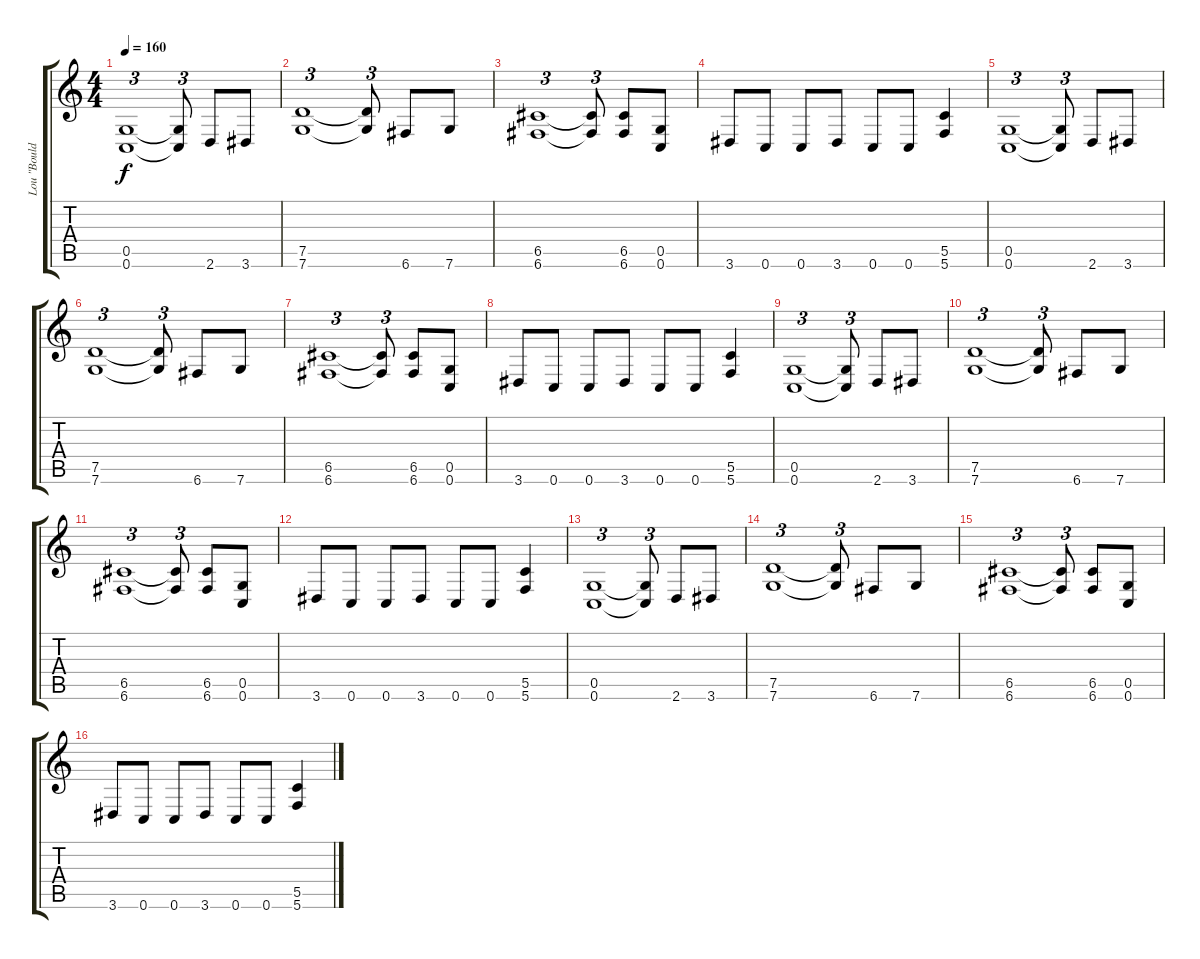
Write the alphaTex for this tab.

\track ("Lou \"Boulder\" Richards" "Lou \"Bould") {instrument overdrivenguitar}
\staff {score tabs}
\tuning (D4 A3 F3 C3 G2 C2) {hide}
\ts (4 4)
\tempo 160
\clef g2
\ks c
(0.5 0.6).1{tu (3 2) dy f} (0.5{t} 0.6{t}).8{tu (3 2)} 2.6.8 3.6.8 |
(7.5 7.6).1{tu (3 2)} (7.5{t} 7.6{t}).8{tu (3 2)} 6.6.8 7.6.8 |
(6.5 6.6).1{tu (3 2)} (6.5{t} 6.6{t}).8{tu (3 2)} (6.5 6.6).8 (0.5 0.6).8 |
3.6.8 0.6.8 0.6.8 3.6.8 0.6.8 0.6.8 (5.5 5.6).4 |
(0.5 0.6).1{tu (3 2)} (0.5{t} 0.6{t}).8{tu (3 2)} 2.6.8 3.6.8 |
(7.5 7.6).1{tu (3 2)} (7.5{t} 7.6{t}).8{tu (3 2)} 6.6.8 7.6.8 |
(6.5 6.6).1{tu (3 2)} (6.5{t} 6.6{t}).8{tu (3 2)} (6.5 6.6).8 (0.5 0.6).8 |
3.6.8 0.6.8 0.6.8 3.6.8 0.6.8 0.6.8 (5.5 5.6).4 |
(0.5 0.6).1{tu (3 2)} (0.5{t} 0.6{t}).8{tu (3 2)} 2.6.8 3.6.8 |
(7.5 7.6).1{tu (3 2)} (7.5{t} 7.6{t}).8{tu (3 2)} 6.6.8 7.6.8 |
(6.5 6.6).1{tu (3 2)} (6.5{t} 6.6{t}).8{tu (3 2)} (6.5 6.6).8 (0.5 0.6).8 |
3.6.8 0.6.8 0.6.8 3.6.8 0.6.8 0.6.8 (5.5 5.6).4 |
(0.5 0.6).1{tu (3 2)} (0.5{t} 0.6{t}).8{tu (3 2)} 2.6.8 3.6.8 |
(7.5 7.6).1{tu (3 2)} (7.5{t} 7.6{t}).8{tu (3 2)} 6.6.8 7.6.8 |
(6.5 6.6).1{tu (3 2)} (6.5{t} 6.6{t}).8{tu (3 2)} (6.5 6.6).8 (0.5 0.6).8 |
3.6.8 0.6.8 0.6.8 3.6.8 0.6.8 0.6.8 (5.5 5.6).4
